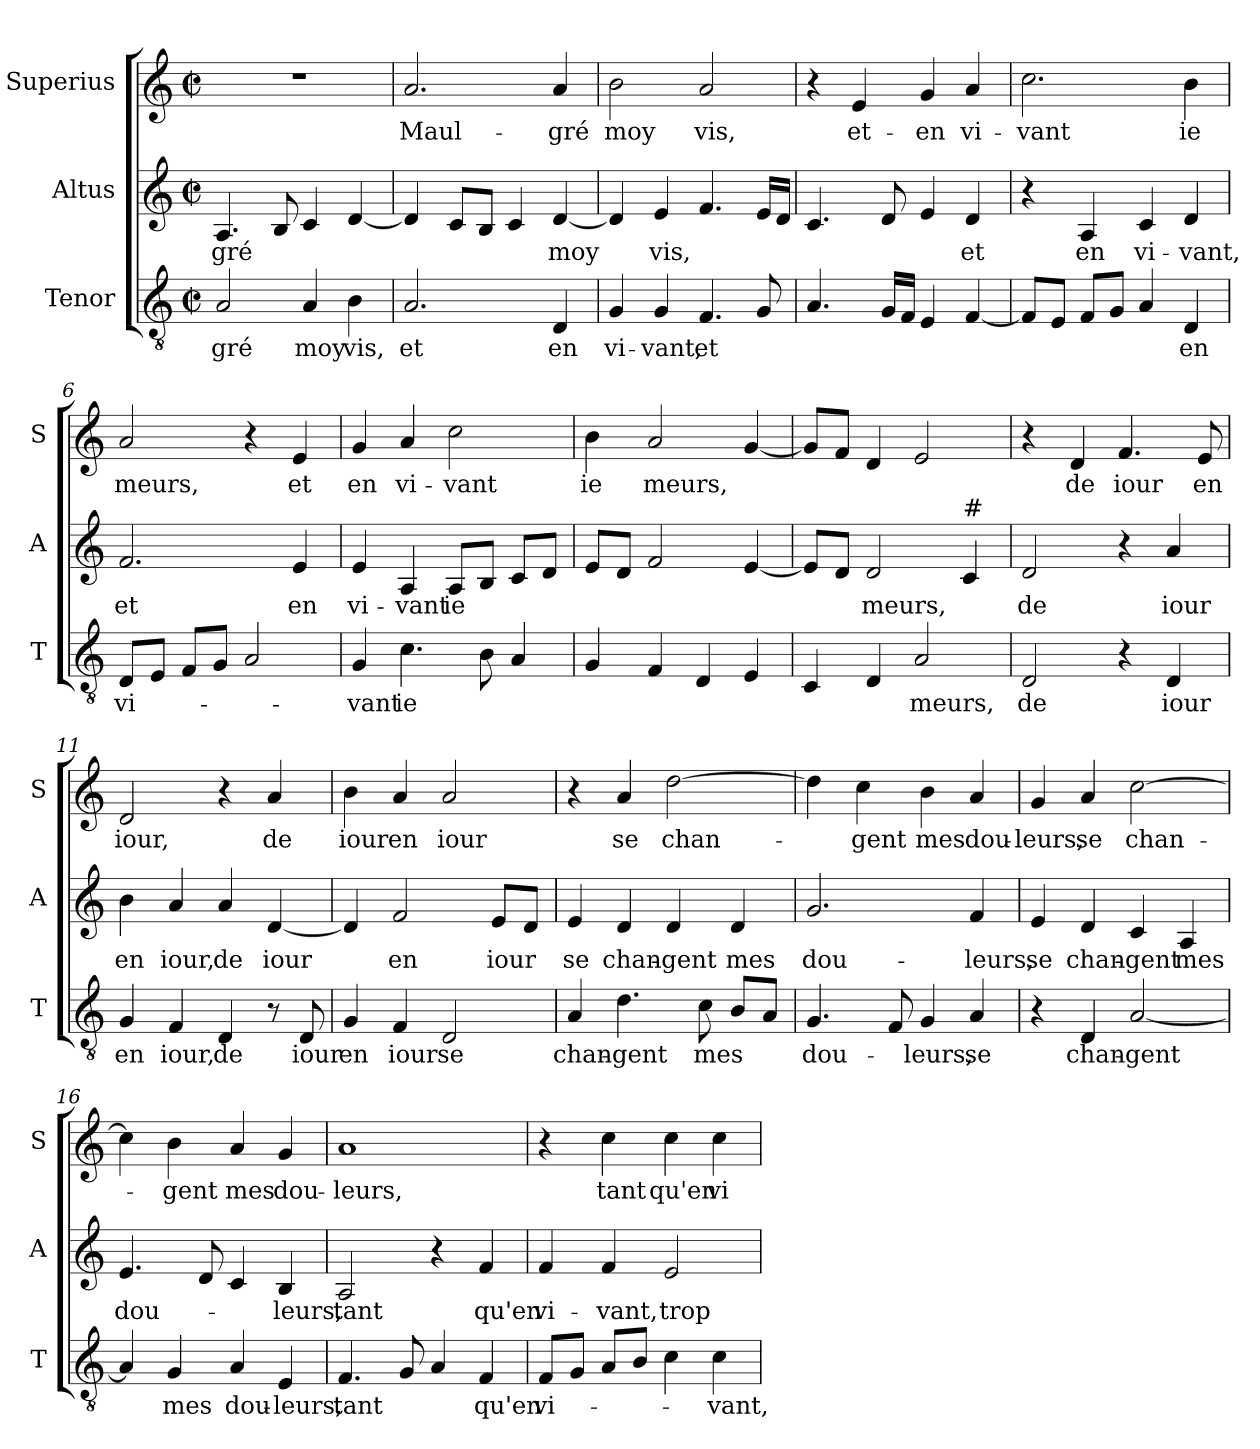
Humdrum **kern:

**kern	**text	**kern	**text	**kern	**text
*part3	*part3	*part2	*part2	*part1	*part1
*staff3	*staff3	*staff2	*staff2	*staff1	*staff1
*I"Tenor	*	*I"Altus	*	*I"Superius	*
*I'T	*	*I'A	*	*I'S	*
*clefGv2	*	*clefG2	*	*clefG2	*
*k[]	*	*k[]	*	*k[]	*
*C:	*	*C:	*	*C:	*
*M2/2	*	*M2/2	*	*M2/2	*
*met(c|)	*	*met(c|)	*	*met(c|)	*
=1	=1	=1	=1	=1	=1
!	!LO:LY:b	!	!LO:LY:b	!	!
2A/	gré	4.A/	gré	1r	.
.	.	8B/	.	.	.
!	!LO:LY:b	!	!	!	!
4A/	moy	4c/	.	.	.
!	!LO:LY:b	!	!	!	!
4B\	vis,	[4d/	.	.	.
=2	=2	=2	=2	=2	=2
!	!LO:LY:b	!	!	!	!LO:LY:b
2.A/	et	4d/]	.	2.a/	Maul-
.	.	8c/L	.	.	.
.	.	8B/J	.	.	.
.	.	4c/	.	.	.
!	!LO:LY:b	!	!LO:LY:b	!	!LO:LY:b
4D/	en	[4d/	moy	4a/	-gré
=3	=3	=3	=3	=3	=3
!	!LO:LY:b	!	!	!	!LO:LY:b
4G/	vi-	4d/]	.	2b\	moy
!	!LO:LY:b	!	!LO:LY:b	!	!
4G/	-vant,	4e/	vis,	.	.
!	!LO:LY:b	!	!	!	!LO:LY:b
4.F/	et	4.f/	.	2a/	vis,
8G/	.	16e/LL	.	.	.
.	.	16d/JJ	.	.	.
=4	=4	=4	=4	=4	=4
4.A/	.	4.c/	.	4r	.
!	!	!	!	!	!LO:LY:b
.	.	.	.	4e/	et-
16G/LL	.	8d/	.	.	.
16F/JJ	.	.	.	.	.
!	!	!	!	!	!LO:LY:b
4E/	.	4e/	.	4g/	-en
!	!	!	!LO:LY:b	!	!LO:LY:b
[4F/	.	4d/	et	4a/	vi-
=5	=5	=5	=5	=5	=5
!	!	!	!	!	!LO:LY:b
8F/L]	.	4r	.	2.cc\	-vant
8E/J	.	.	.	.	.
!	!	!	!LO:LY:b	!	!
8F/L	.	4A/	en	.	.
8G/J	.	.	.	.	.
!	!	!	!LO:LY:b	!	!
4A/	.	4c/	vi-	.	.
!	!LO:LY:b	!	!LO:LY:b	!	!LO:LY:b
4D/	en	4d/	-vant,	4b\	ie
!!LO:LB:g=z
=6	=6	=6	=6	=6	=6
!	!LO:LY:b	!	!LO:LY:b	!	!LO:LY:b
8D/L	vi-	2.f/	et	2a/	meurs,
8E/J	.	.	.	.	.
8F/L	.	.	.	.	.
8G/J	.	.	.	.	.
2A/	.	.	.	4r	.
!	!	!	!LO:LY:b	!	!LO:LY:b
.	.	4e/	en	4e/	et
=7	=7	=7	=7	=7	=7
!	!LO:LY:b	!	!LO:LY:b	!	!LO:LY:b
4G/	-vant	4e/	vi-	4g/	en
!	!LO:LY:b	!	!LO:LY:b	!	!LO:LY:b
4.c\	ie	4A/	-vant	4a/	vi-
!	!	!	!LO:LY:b	!	!LO:LY:b
.	.	8A/L	ie	2cc\	-vant
8B\	.	8B/J	.	.	.
4A/	.	8c/L	.	.	.
.	.	8d/J	.	.	.
=8	=8	=8	=8	=8	=8
!	!	!	!	!	!LO:LY:b
4G/	.	8e/L	.	4b\	ie
.	.	8d/J	.	.	.
!	!	!	!	!	!LO:LY:b
4F/	.	2f/	.	2a/	meurs,
4D/	.	.	.	.	.
4E/	.	[4e/	.	[4g/	.
=9	=9	=9	=9	=9	=9
4C/	.	8e/L]	.	8g/L]	.
.	.	8d/J	.	8f/J	.
!	!	!	!LO:LY:b	!	!
4D/	.	2d/	meurs,	4d/	.
!	!LO:LY:b	!	!	!	!
2A/	meurs,	.	.	2e/	.
!	!	!LO:TX:a:t=#	!	!	!
.	.	4c/	.	.	.
=10	=10	=10	=10	=10	=10
!	!LO:LY:b	!	!LO:LY:b	!	!
2D/	de	2d/	de	4r	.
!	!	!	!	!	!LO:LY:b
.	.	.	.	4d/	de
!	!	!	!	!	!LO:LY:b
4r	.	4r	.	4.f/	iour
!	!LO:LY:b	!	!LO:LY:b	!	!
4D/	iour	4a/	iour	.	.
!	!	!	!	!	!LO:LY:b
.	.	.	.	8e/	en
!!LO:LB:g=z
=11	=11	=11	=11	=11	=11
!	!LO:LY:b	!	!LO:LY:b	!	!LO:LY:b
4G/	en	4b\	en	2d/	iour,
!	!LO:LY:b	!	!LO:LY:b	!	!
4F/	iour,	4a/	iour,	.	.
!	!LO:LY:b	!	!LO:LY:b	!	!
4D/	de	4a/	de	4r	.
!	!	!	!LO:LY:b	!	!LO:LY:b
8r	.	[4d/	iour	4a/	de
!	!LO:LY:b	!	!	!	!
8D/	iour	.	.	.	.
=12	=12	=12	=12	=12	=12
!	!LO:LY:b	!	!	!	!LO:LY:b
4G/	en	4d/]	.	4b\	iour
!	!LO:LY:b	!	!LO:LY:b	!	!LO:LY:b
4F/	iour	2f/	en	4a/	en
!	!LO:LY:b	!	!	!	!LO:LY:b
2D/	se	.	.	2a/	iour
!	!	!	!LO:LY:b	!	!
.	.	8e/L	iour	.	.
.	.	8d/J	.	.	.
=13	=13	=13	=13	=13	=13
!	!LO:LY:b	!	!LO:LY:b	!	!
4A/	chan-	4e/	se	4r	.
!	!LO:LY:b	!	!LO:LY:b	!	!LO:LY:b
4.d\	-gent	4d/	chan-	4a/	se
!	!	!	!LO:LY:b	!	!LO:LY:b
.	.	4d/	-gent	[2dd\	chan-
!	!LO:LY:b	!	!	!	!
8c\	mes	.	.	.	.
!	!	!	!LO:LY:b	!	!
8B/L	.	4d/	mes	.	.
8A/J	.	.	.	.	.
=14	=14	=14	=14	=14	=14
!	!LO:LY:b	!	!LO:LY:b	!	!
4.G/	dou-	2.g/	dou-	4dd\]	.
!	!	!	!	!	!LO:LY:b
.	.	.	.	4cc\	-gent
8F/	.	.	.	.	.
!	!LO:LY:b	!	!	!	!LO:LY:b
4G/	-leurs,	.	.	4b\	mes
!	!LO:LY:b	!	!LO:LY:b	!	!LO:LY:b
4A/	se	4f/	-leurs,	4a/	dou-
=15	=15	=15	=15	=15	=15
!	!	!	!LO:LY:b	!	!LO:LY:b
4r	.	4e/	se	4g/	-leurs,
!	!LO:LY:b	!	!LO:LY:b	!	!LO:LY:b
4D/	chan-	4d/	chan-	4a/	se
!	!LO:LY:b	!	!LO:LY:b	!	!LO:LY:b
[2A/	-gent	4c/	-gent	[2cc\	chan-
!	!	!	!LO:LY:b	!	!
.	.	4A/	mes	.	.
!!LO:PB:g=z
=16	=16	=16	=16	=16	=16
!	!	!	!LO:LY:b	!	!
4A/]	.	4.e/	dou-	4cc\]	.
!	!LO:LY:b	!	!	!	!LO:LY:b
4G/	mes	.	.	4b\	-gent
.	.	8d/	.	.	.
!	!LO:LY:b	!	!	!	!LO:LY:b
4A/	dou-	4c/	.	4a/	mes
!	!LO:LY:b	!	!LO:LY:b	!	!LO:LY:b
4E/	-leurs,	4B/	-leurs,	4g/	dou-
=17	=17	=17	=17	=17	=17
!	!LO:LY:b	!	!LO:LY:b	!	!LO:LY:b
4.F/	tant	2A/	tant	1a	-leurs,
8G/	.	.	.	.	.
4A/	.	4r	.	.	.
!	!LO:LY:b	!	!LO:LY:b	!	!
4F/	qu'en	4f/	qu'en	.	.
=18	=18	=18	=18	=18	=18
!	!LO:LY:b	!	!LO:LY:b	!	!
8F/L	vi-	4f/	vi-	4r	.
8G/J	.	.	.	.	.
!	!	!	!LO:LY:b	!	!LO:LY:b
8A/L	.	4f/	-vant,	4cc\	tant
8B/J	.	.	.	.	.
!	!	!	!LO:LY:b	!	!LO:LY:b
4c\	.	2e/	trop	4cc\	qu'en
!	!LO:LY:b	!	!	!	!LO:LY:b
4c\	-vant,	.	.	4cc\	vi-
=	=	=	=	=	=
*-	*-	*-	*-	*-	*-
